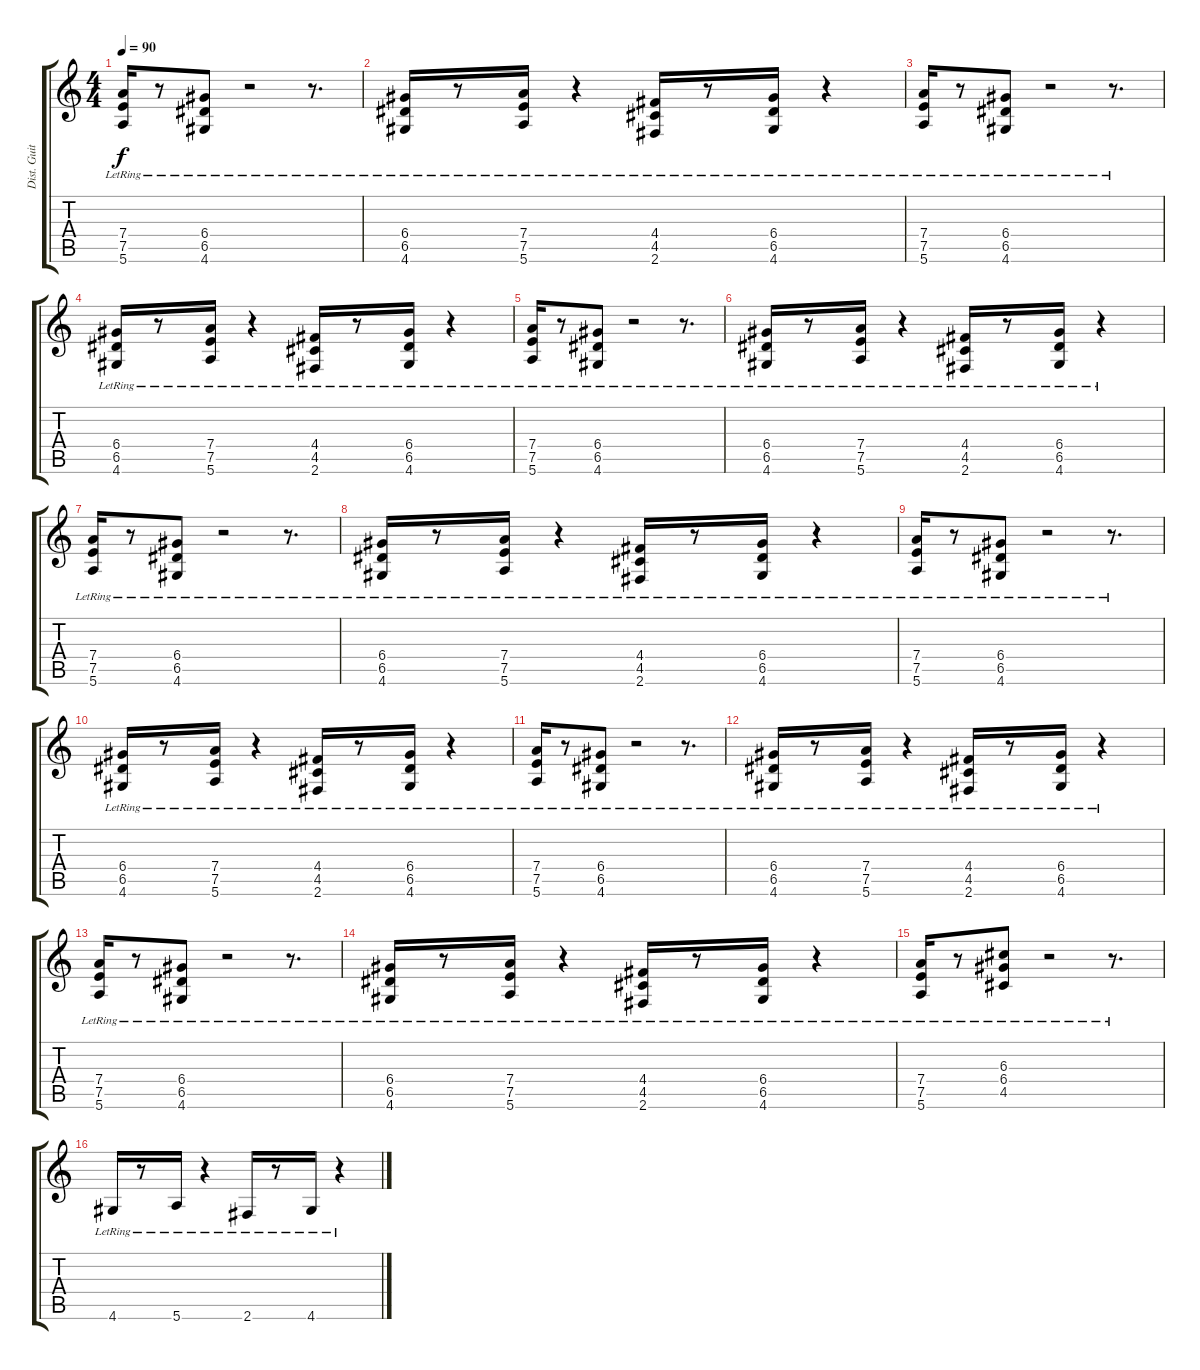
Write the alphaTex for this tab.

\track ("Dist. Guitar" "Dist. Guit") {instrument distortionguitar}
\staff {score tabs}
\tuning (E4 B3 G3 D3 A2 E2) {hide}
\ts (4 4)
\tempo 90
\clef g2
\ks c
(7.4{lr} 7.5{lr} 5.6{lr}).16{dy f instrument distortionguitar} r.8 (6.4{lr} 6.5{lr} 4.6{lr}).8 r.2 r.8{d} |
(6.4{lr} 6.5{lr} 4.6{lr}).16 r.8 (7.4{lr} 7.5{lr} 5.6{lr}).16 r.4 (4.4{lr} 4.5{lr} 2.6{lr}).16 r.8 (6.4{lr} 6.5{lr} 4.6{lr}).16 r.4 |
(7.4{lr} 7.5{lr} 5.6{lr}).16 r.8 (6.4{lr} 6.5{lr} 4.6{lr}).8 r.2 r.8{d} |
(6.4{lr} 6.5{lr} 4.6{lr}).16 r.8 (7.4{lr} 7.5{lr} 5.6{lr}).16 r.4 (4.4{lr} 4.5{lr} 2.6{lr}).16 r.8 (6.4{lr} 6.5{lr} 4.6{lr}).16 r.4 |
(7.4{lr} 7.5{lr} 5.6{lr}).16 r.8 (6.4{lr} 6.5{lr} 4.6{lr}).8 r.2 r.8{d} |
(6.4{lr} 6.5{lr} 4.6{lr}).16 r.8 (7.4{lr} 7.5{lr} 5.6{lr}).16 r.4 (4.4{lr} 4.5{lr} 2.6{lr}).16 r.8 (6.4{lr} 6.5{lr} 4.6{lr}).16 r.4 |
(7.4{lr} 7.5{lr} 5.6{lr}).16 r.8 (6.4{lr} 6.5{lr} 4.6{lr}).8 r.2 r.8{d} |
(6.4{lr} 6.5{lr} 4.6{lr}).16 r.8 (7.4{lr} 7.5{lr} 5.6{lr}).16 r.4 (4.4{lr} 4.5{lr} 2.6{lr}).16 r.8 (6.4{lr} 6.5{lr} 4.6{lr}).16 r.4 |
(7.4{lr} 7.5{lr} 5.6{lr}).16 r.8 (6.4{lr} 6.5{lr} 4.6{lr}).8 r.2 r.8{d} |
(6.4{lr} 6.5{lr} 4.6{lr}).16 r.8 (7.4{lr} 7.5{lr} 5.6{lr}).16 r.4 (4.4{lr} 4.5{lr} 2.6{lr}).16 r.8 (6.4{lr} 6.5{lr} 4.6{lr}).16 r.4 |
(7.4{lr} 7.5{lr} 5.6{lr}).16 r.8 (6.4{lr} 6.5{lr} 4.6{lr}).8 r.2 r.8{d} |
(6.4{lr} 6.5{lr} 4.6{lr}).16 r.8 (7.4{lr} 7.5{lr} 5.6{lr}).16 r.4 (4.4{lr} 4.5{lr} 2.6{lr}).16 r.8 (6.4{lr} 6.5{lr} 4.6{lr}).16 r.4 |
(7.4{lr} 7.5{lr} 5.6{lr}).16 r.8 (6.4{lr} 6.5{lr} 4.6{lr}).8 r.2 r.8{d} |
(6.4{lr} 6.5{lr} 4.6{lr}).16 r.8 (7.4{lr} 7.5{lr} 5.6{lr}).16 r.4 (4.4{lr} 4.5{lr} 2.6{lr}).16 r.8 (6.4{lr} 6.5{lr} 4.6{lr}).16 r.4 |
(7.4{lr} 7.5{lr} 5.6{lr}).16 r.8 (6.3{lr} 6.4{lr} 4.5{lr}).8 r.2 r.8{d} |
4.6{lr}.16 r.8 5.6{lr}.16 r.4 2.6{lr}.16 r.8 4.6{lr}.16 r.4
